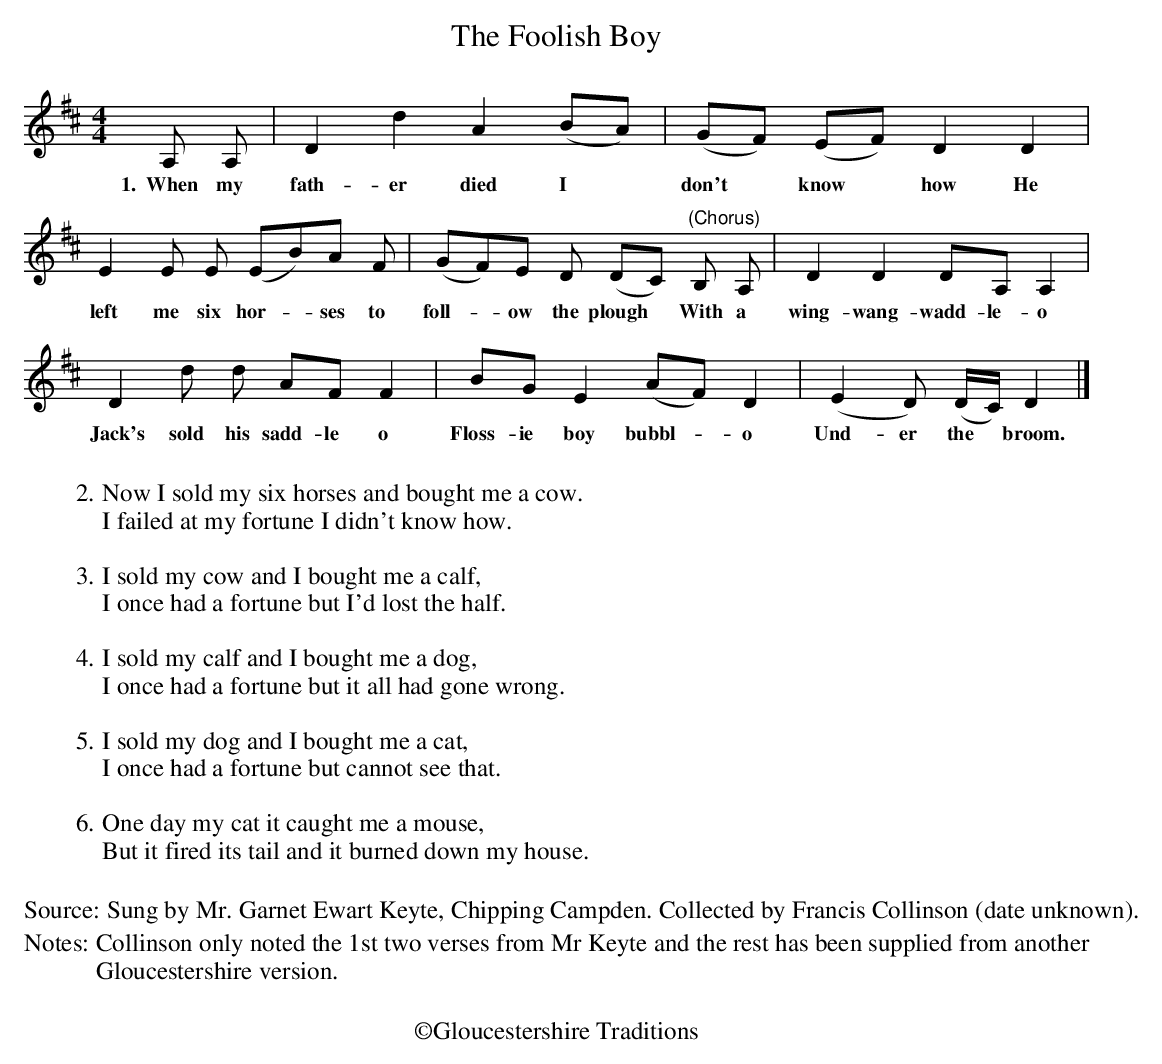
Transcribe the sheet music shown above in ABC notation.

X:1
T:The Foolish Boy
L:1/8
M:4/4
K:Dmaj
A, A, | D2 d2 A2 (BA) | (GF) (EF) D2 D2 | E2 E E (EB)A F | (GF)E D (DC)"^(Chorus)" B, A, |
w:1.~~When my|fath- er died I *|don't * know * how He|left me six hor- * ses to|foll- * ow the plough * With a|
D2 D2 DA, A,2 | D2 d d AF F2 | BG E2 (AF) D2 | (E2 D) (D/2C/2) D2 |]
w:wing- wang- wadd- le- o|Jack's sold his sadd- le o|Floss- ie boy bubbl- * o|Und- er the * broom.|
W:
W:2. Now I sold my six horses and bought me a cow.
W:I failed at my fortune I didn't know how.
W:
W:3.I sold my cow and I bought me a calf,
W:I once had a fortune but I'd lost the half.
W:
W:4.I sold my calf and I bought me a dog,
W:I once had a fortune but it all had gone wrong.
W:
W:5.I sold my dog and I bought me a cat,
W:I once had a fortune but cannot see that.
W:
W:6.One day my cat it caught me a mouse,
W:But it fired its tail and it burned down my house.
W:
